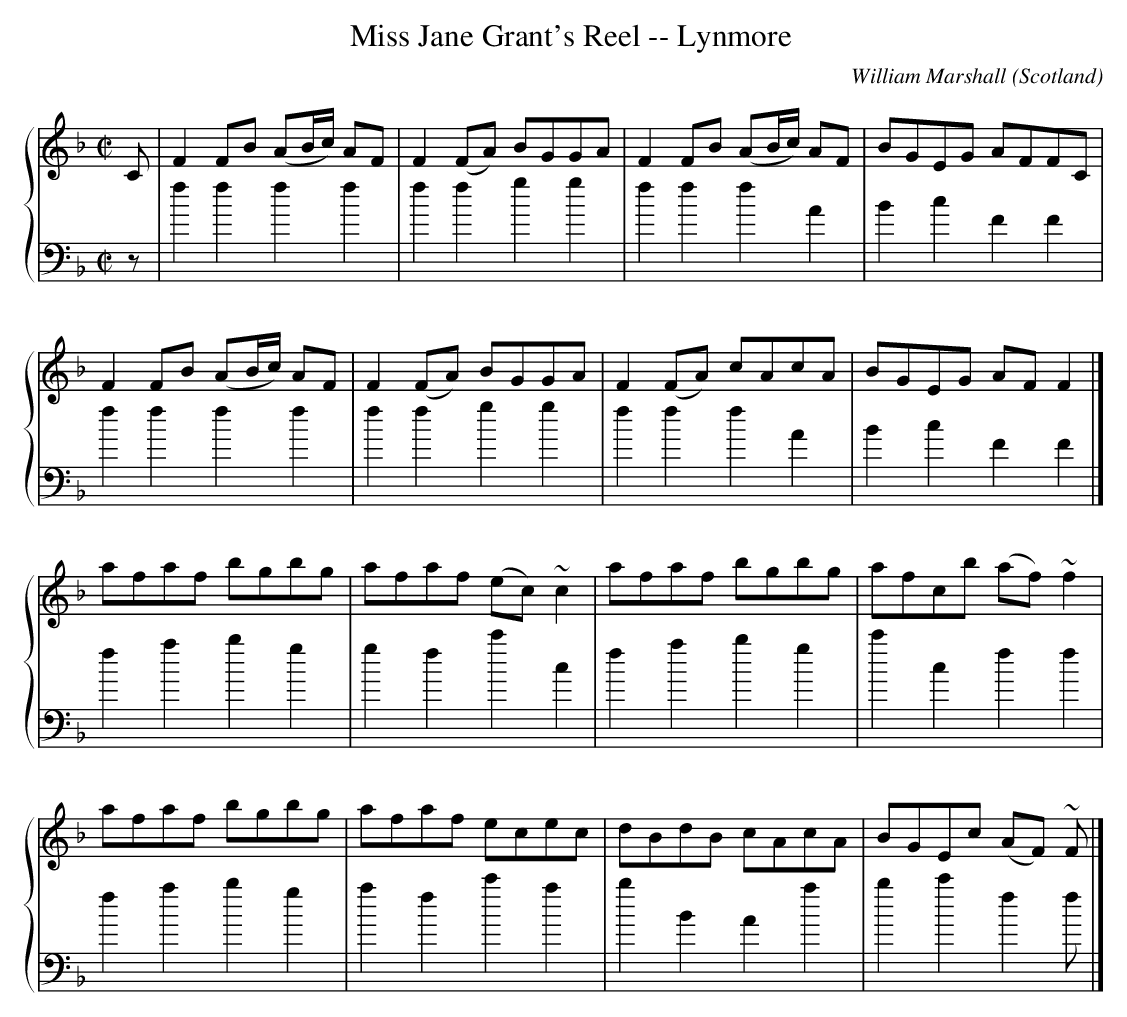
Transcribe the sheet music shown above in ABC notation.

X:1
T:Miss Jane Grant's Reel -- Lynmore
C:William Marshall
L:1/8
M:C|
O:Scotland
K:F
%%staves {1 2}
V:1
C | \
F2 FB (AB/c/) AF | F2 (FA) BGGA | F2 FB (AB/c/) AF | BGEG AFFC |
F2 FB (AB/c/) AF | F2 (FA) BGGA | F2 (FA) cAcA | BGEG AF F2 |]
afaf bgbg | afaf (ec) ~c2 | afaf bgbg | afcb (af) ~f2 |
afaf bgbg | afaf ecec | dBdB cAcA | BGEc (AF) ~F |]
V:2 clef=bass
L:1/4
z/ | ffff | ffgg | fffA | BcFF | ffff | ffgg | fffA | BcFF |] \
fabg | gfc'c | fabg | c'cff | fabg | afc'a | bBAa | bc'ff/ |]
